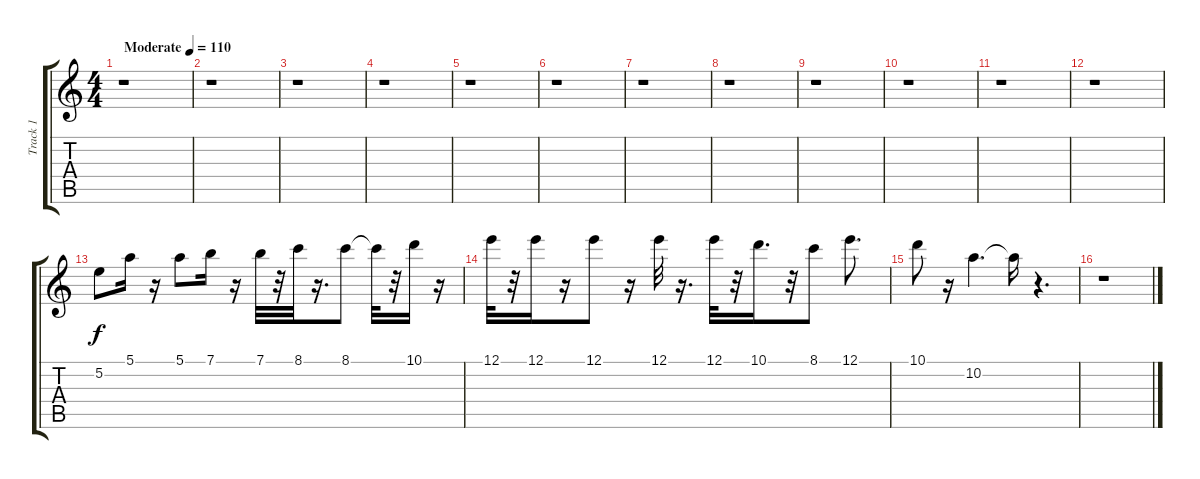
\track ("Track 1" "Track 1") {instrument acousticguitarsteel}
\staff {score tabs}
\tuning (E4 B3 G3 D3 A2 E2) {hide}
\ts (4 4)
\tempo (110 "Moderate")
\clef g2
\ks c
r.1{dy f instrument acousticguitarsteel} |
r.1 |
r.1 |
r.1 |
r.1 |
r.1 |
r.1 |
r.1 |
r.1 |
r.1 |
r.1 |
r.1 |
5.2.8 5.1.16 r.16 5.1.8 7.1.16 r.16 7.1.32 r.32 8.1.32 r.16{d} 8.1.8 8.1{t}.32 r.32 10.1.16 r.16 |
12.1.32 r.32 12.1.16 r.16 12.1.8 r.16 12.1.32 r.16{d} 12.1.32 r.32 10.1.16{d} r.32 8.1.8 12.1.8{d} |
10.1.8 r.16 10.2.4{d} 10.2{t}.16 r.4{d} |
r.1
